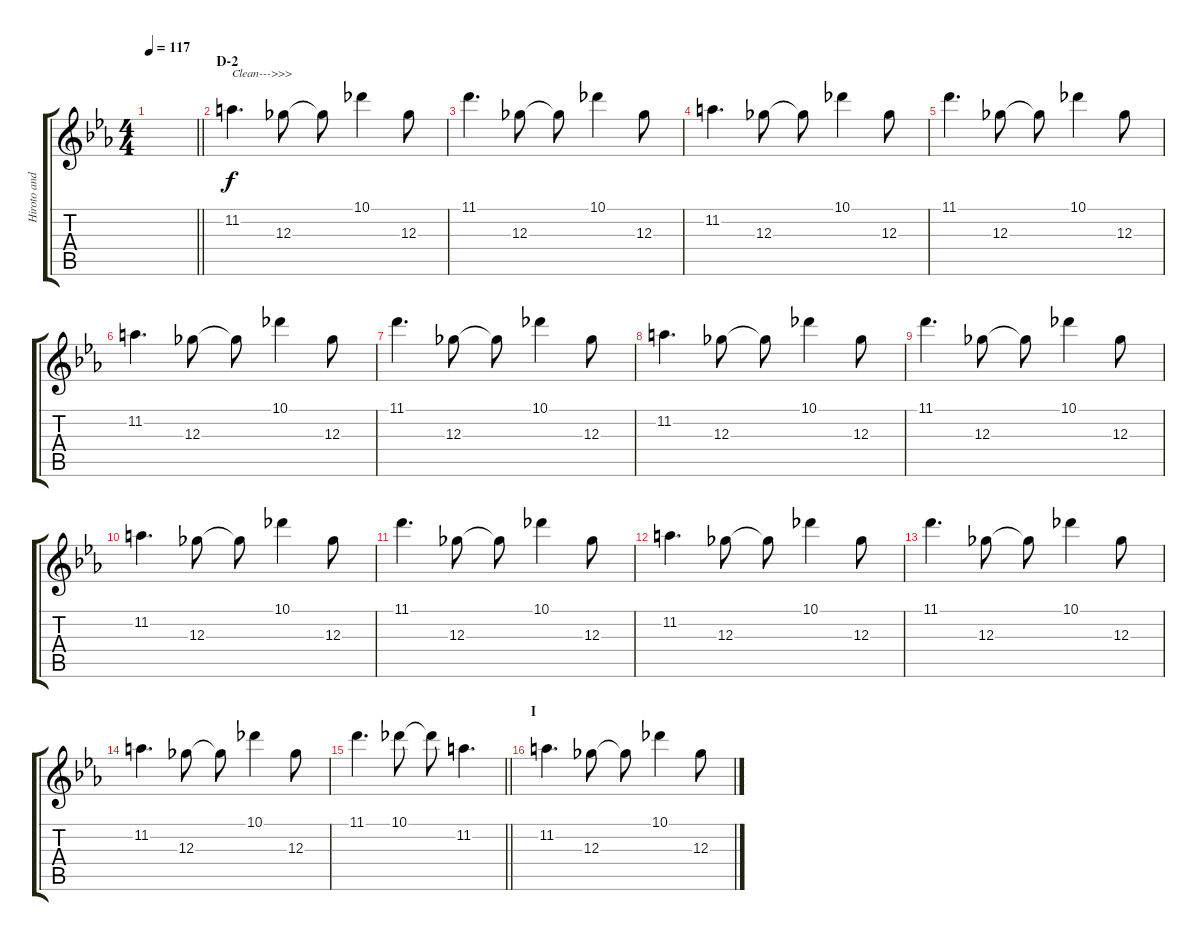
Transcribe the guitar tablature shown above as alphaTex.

\track ("Hiroto and Tora" "Hiroto and") {instrument distortionguitar}
\staff {score tabs}
\tuning (Eb4 Bb3 Gb3 Db3 Ab2 Eb2) {hide}
\ts (4 4)
\tempo 117
\clef g2
\barLineRight lightlight
\ks eb
|
\section ("" "D-2")
11.2.4{d txt "Clean--->>>" balance 2 instrument electricguitarclean} 12.3.8 12.3{t}.8 10.1.4 12.3.8 |
11.1.4{d} 12.3.8 12.3{t}.8 10.1.4 12.3.8 |
11.2.4{d} 12.3.8 12.3{t}.8 10.1.4 12.3.8 |
11.1.4{d} 12.3.8 12.3{t}.8 10.1.4 12.3.8 |
11.2.4{d} 12.3.8 12.3{t}.8 10.1.4 12.3.8 |
11.1.4{d} 12.3.8 12.3{t}.8 10.1.4 12.3.8 |
11.2.4{d} 12.3.8 12.3{t}.8 10.1.4 12.3.8 |
11.1.4{d} 12.3.8 12.3{t}.8 10.1.4 12.3.8 |
11.2.4{d} 12.3.8 12.3{t}.8 10.1.4 12.3.8 |
11.1.4{d} 12.3.8 12.3{t}.8 10.1.4 12.3.8 |
11.2.4{d} 12.3.8 12.3{t}.8 10.1.4 12.3.8 |
11.1.4{d} 12.3.8 12.3{t}.8 10.1.4 12.3.8 |
11.2.4{d} 12.3.8 12.3{t}.8 10.1.4 12.3.8 |
\barLineRight lightlight
11.1.4{d} 10.1.8 10.1{t}.8 11.2.4{d} |
\section ("" "I")
11.2.4{d} 12.3.8 12.3{t}.8 10.1.4 12.3.8
